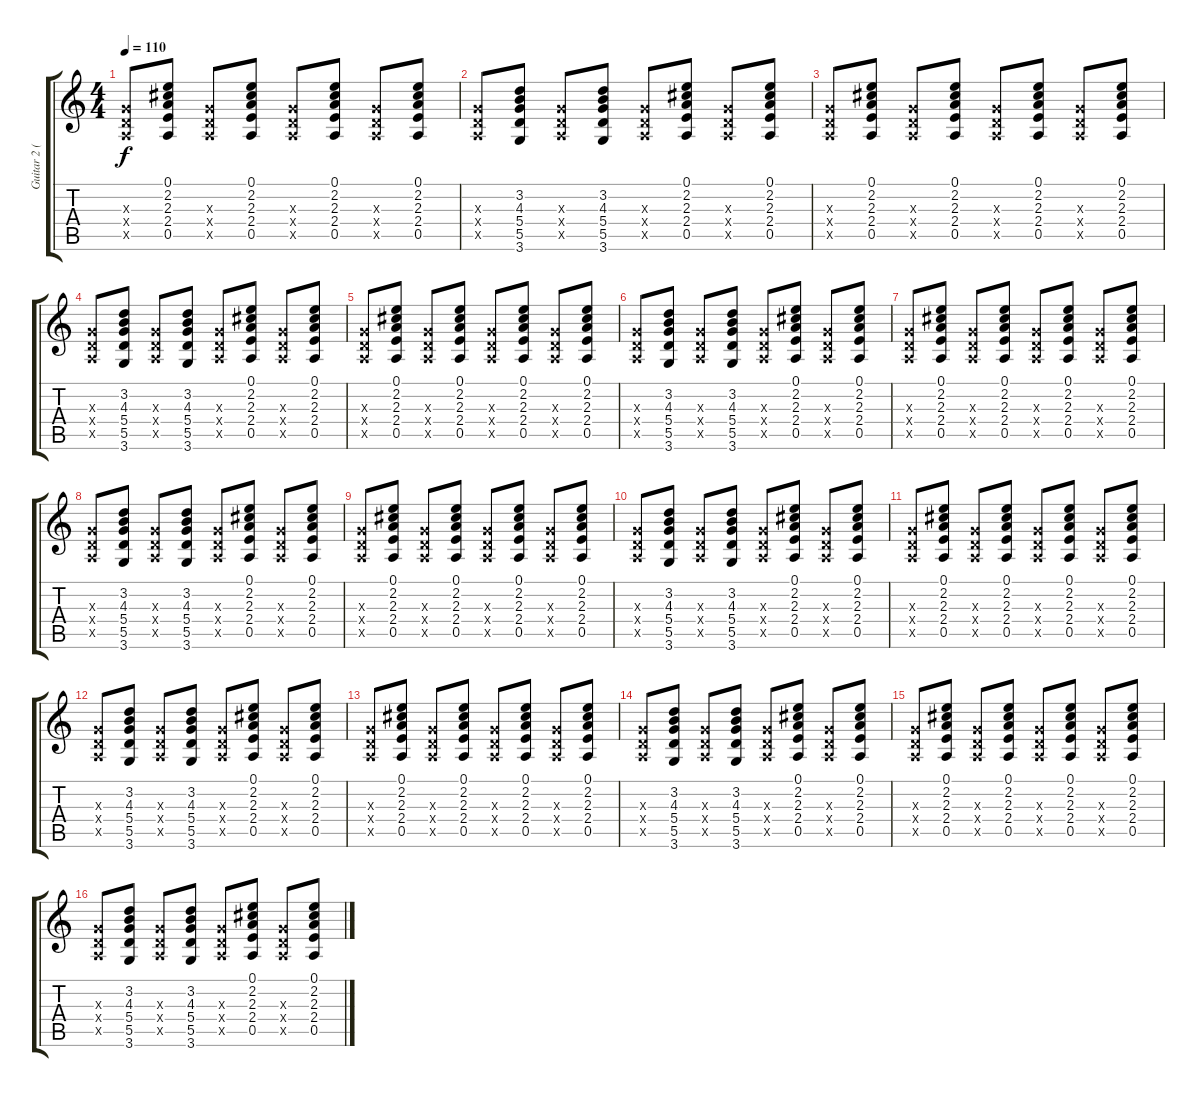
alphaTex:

\track ("Guitar 2 (Stefko)" "Guitar 2 (") {instrument acousticguitarsteel}
\staff {score tabs}
\tuning (E4 B3 G3 D3 A2 E2) {hide}
\ts (4 4)
\tempo 110
\clef g2
\ks c
(0.3{x} 0.4{x} 0.5{x}).8{dy f} (0.1 2.2 2.3 2.4 0.5).8 (0.3{x} 0.4{x} 0.5{x}).8 (0.1 2.2 2.3 2.4 0.5).8 (0.3{x} 0.4{x} 0.5{x}).8 (0.1 2.2 2.3 2.4 0.5).8 (0.3{x} 0.4{x} 0.5{x}).8 (0.1 2.2 2.3 2.4 0.5).8 |
(0.3{x} 0.4{x} 0.5{x}).8 (3.2 4.3 5.4 5.5 3.6).8 (0.3{x} 0.4{x} 0.5{x}).8 (3.2 4.3 5.4 5.5 3.6).8 (0.3{x} 0.4{x} 0.5{x}).8 (0.1 2.2 2.3 2.4 0.5).8 (0.3{x} 0.4{x} 0.5{x}).8 (0.1 2.2 2.3 2.4 0.5).8 |
(0.3{x} 0.4{x} 0.5{x}).8 (0.1 2.2 2.3 2.4 0.5).8 (0.3{x} 0.4{x} 0.5{x}).8 (0.1 2.2 2.3 2.4 0.5).8 (0.3{x} 0.4{x} 0.5{x}).8 (0.1 2.2 2.3 2.4 0.5).8 (0.3{x} 0.4{x} 0.5{x}).8 (0.1 2.2 2.3 2.4 0.5).8 |
(0.3{x} 0.4{x} 0.5{x}).8 (3.2 4.3 5.4 5.5 3.6).8 (0.3{x} 0.4{x} 0.5{x}).8 (3.2 4.3 5.4 5.5 3.6).8 (0.3{x} 0.4{x} 0.5{x}).8 (0.1 2.2 2.3 2.4 0.5).8 (0.3{x} 0.4{x} 0.5{x}).8 (0.1 2.2 2.3 2.4 0.5).8 |
(0.3{x} 0.4{x} 0.5{x}).8 (0.1 2.2 2.3 2.4 0.5).8 (0.3{x} 0.4{x} 0.5{x}).8 (0.1 2.2 2.3 2.4 0.5).8 (0.3{x} 0.4{x} 0.5{x}).8 (0.1 2.2 2.3 2.4 0.5).8 (0.3{x} 0.4{x} 0.5{x}).8 (0.1 2.2 2.3 2.4 0.5).8 |
(0.3{x} 0.4{x} 0.5{x}).8 (3.2 4.3 5.4 5.5 3.6).8 (0.3{x} 0.4{x} 0.5{x}).8 (3.2 4.3 5.4 5.5 3.6).8 (0.3{x} 0.4{x} 0.5{x}).8 (0.1 2.2 2.3 2.4 0.5).8 (0.3{x} 0.4{x} 0.5{x}).8 (0.1 2.2 2.3 2.4 0.5).8 |
(0.3{x} 0.4{x} 0.5{x}).8 (0.1 2.2 2.3 2.4 0.5).8 (0.3{x} 0.4{x} 0.5{x}).8 (0.1 2.2 2.3 2.4 0.5).8 (0.3{x} 0.4{x} 0.5{x}).8 (0.1 2.2 2.3 2.4 0.5).8 (0.3{x} 0.4{x} 0.5{x}).8 (0.1 2.2 2.3 2.4 0.5).8 |
(0.3{x} 0.4{x} 0.5{x}).8 (3.2 4.3 5.4 5.5 3.6).8 (0.3{x} 0.4{x} 0.5{x}).8 (3.2 4.3 5.4 5.5 3.6).8 (0.3{x} 0.4{x} 0.5{x}).8 (0.1 2.2 2.3 2.4 0.5).8 (0.3{x} 0.4{x} 0.5{x}).8 (0.1 2.2 2.3 2.4 0.5).8 |
(0.3{x} 0.4{x} 0.5{x}).8 (0.1 2.2 2.3 2.4 0.5).8 (0.3{x} 0.4{x} 0.5{x}).8 (0.1 2.2 2.3 2.4 0.5).8 (0.3{x} 0.4{x} 0.5{x}).8 (0.1 2.2 2.3 2.4 0.5).8 (0.3{x} 0.4{x} 0.5{x}).8 (0.1 2.2 2.3 2.4 0.5).8 |
(0.3{x} 0.4{x} 0.5{x}).8 (3.2 4.3 5.4 5.5 3.6).8 (0.3{x} 0.4{x} 0.5{x}).8 (3.2 4.3 5.4 5.5 3.6).8 (0.3{x} 0.4{x} 0.5{x}).8 (0.1 2.2 2.3 2.4 0.5).8 (0.3{x} 0.4{x} 0.5{x}).8 (0.1 2.2 2.3 2.4 0.5).8 |
(0.3{x} 0.4{x} 0.5{x}).8 (0.1 2.2 2.3 2.4 0.5).8 (0.3{x} 0.4{x} 0.5{x}).8 (0.1 2.2 2.3 2.4 0.5).8 (0.3{x} 0.4{x} 0.5{x}).8 (0.1 2.2 2.3 2.4 0.5).8 (0.3{x} 0.4{x} 0.5{x}).8 (0.1 2.2 2.3 2.4 0.5).8 |
(0.3{x} 0.4{x} 0.5{x}).8 (3.2 4.3 5.4 5.5 3.6).8 (0.3{x} 0.4{x} 0.5{x}).8 (3.2 4.3 5.4 5.5 3.6).8 (0.3{x} 0.4{x} 0.5{x}).8 (0.1 2.2 2.3 2.4 0.5).8 (0.3{x} 0.4{x} 0.5{x}).8 (0.1 2.2 2.3 2.4 0.5).8 |
(0.3{x} 0.4{x} 0.5{x}).8 (0.1 2.2 2.3 2.4 0.5).8 (0.3{x} 0.4{x} 0.5{x}).8 (0.1 2.2 2.3 2.4 0.5).8 (0.3{x} 0.4{x} 0.5{x}).8 (0.1 2.2 2.3 2.4 0.5).8 (0.3{x} 0.4{x} 0.5{x}).8 (0.1 2.2 2.3 2.4 0.5).8 |
(0.3{x} 0.4{x} 0.5{x}).8 (3.2 4.3 5.4 5.5 3.6).8 (0.3{x} 0.4{x} 0.5{x}).8 (3.2 4.3 5.4 5.5 3.6).8 (0.3{x} 0.4{x} 0.5{x}).8 (0.1 2.2 2.3 2.4 0.5).8 (0.3{x} 0.4{x} 0.5{x}).8 (0.1 2.2 2.3 2.4 0.5).8 |
(0.3{x} 0.4{x} 0.5{x}).8 (0.1 2.2 2.3 2.4 0.5).8 (0.3{x} 0.4{x} 0.5{x}).8 (0.1 2.2 2.3 2.4 0.5).8 (0.3{x} 0.4{x} 0.5{x}).8 (0.1 2.2 2.3 2.4 0.5).8 (0.3{x} 0.4{x} 0.5{x}).8 (0.1 2.2 2.3 2.4 0.5).8 |
(0.3{x} 0.4{x} 0.5{x}).8{volume 2} (3.2 4.3 5.4 5.5 3.6).8 (0.3{x} 0.4{x} 0.5{x}).8 (3.2 4.3 5.4 5.5 3.6).8 (0.3{x} 0.4{x} 0.5{x}).8 (0.1 2.2 2.3 2.4 0.5).8 (0.3{x} 0.4{x} 0.5{x}).8 (0.1 2.2 2.3 2.4 0.5).8
